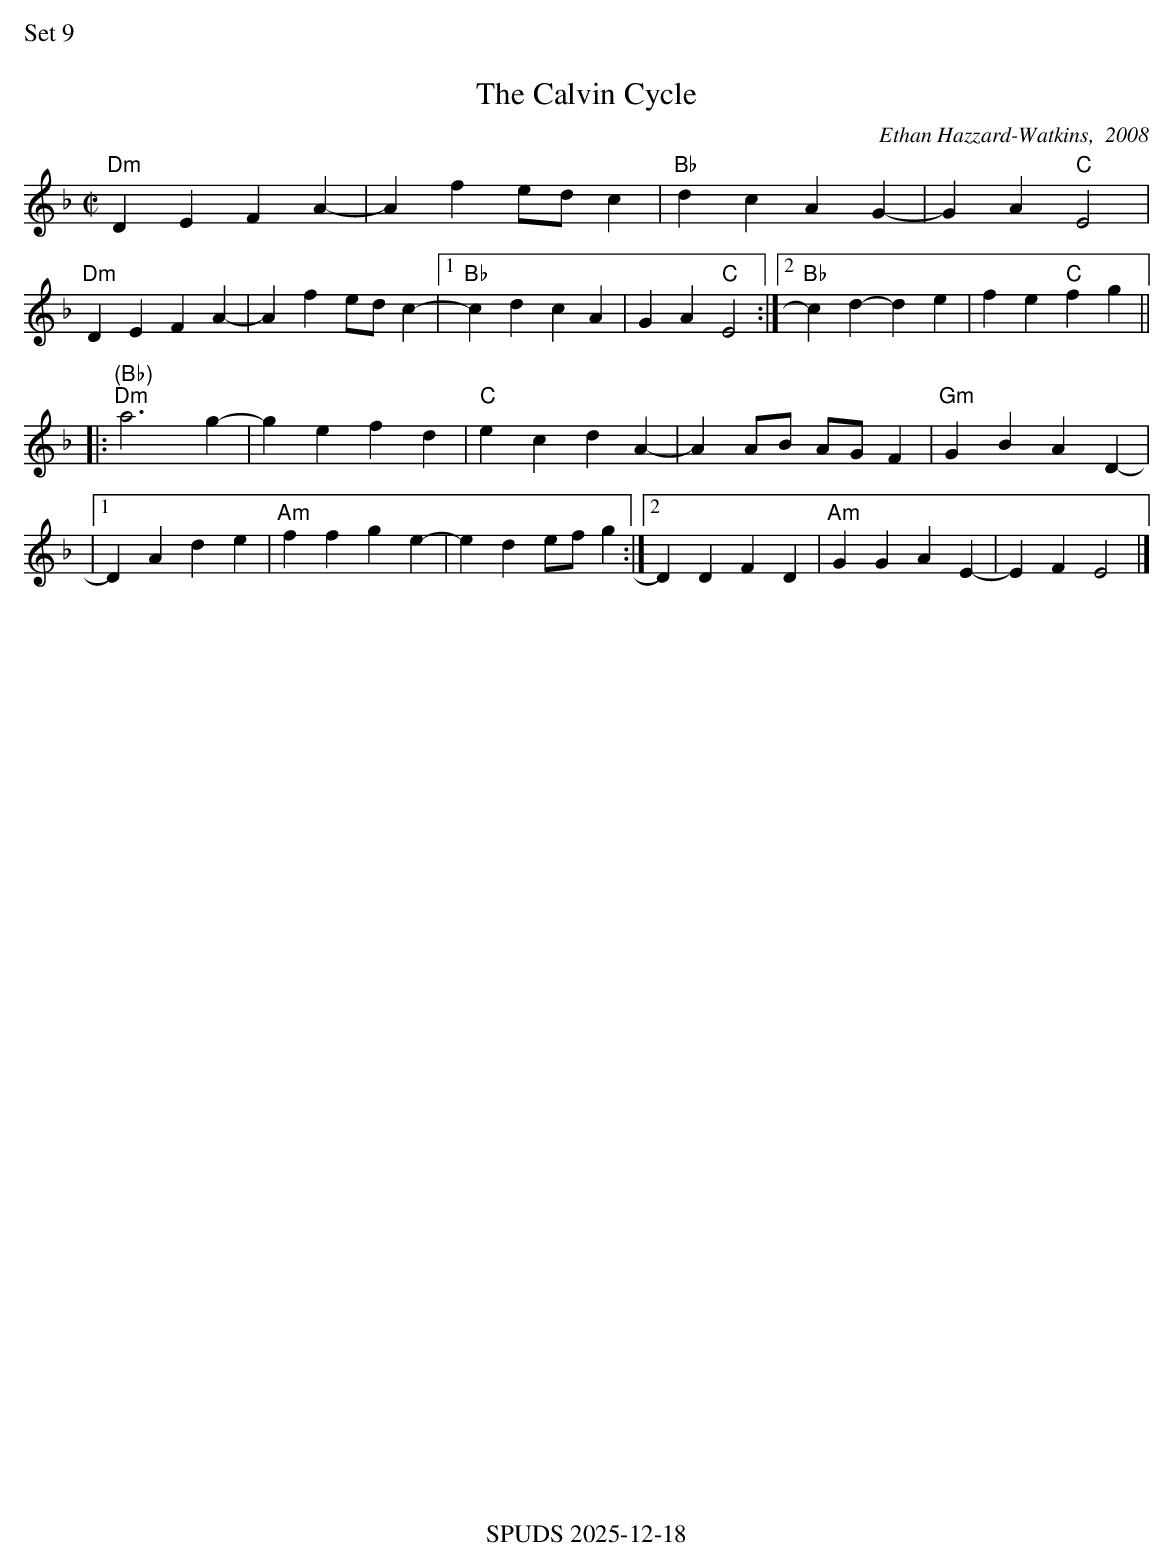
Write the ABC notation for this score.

X:1
%%text Set 9
T:The Calvin Cycle
C:Ethan Hazzard-Watkins,  2008
L:1/4
M:C|
K:Dm
"Dm"DEFA-|Af e/d/c| "Bb"dcAG-|GA "C"E2|
"Dm"DEFA-|Af e/d/c-|1"Bb"cdcA|GA"C"E2:|2"Bb"cd-de|fe "C"fg||
|:"(Bb)""Dm"a3g-|gefd|"C"ecdA-|A A/B/ A/G/ F|"Gm"GBAD-|
|1DAde|"Am"ffge-|e d e/f/g:|2DDFD|"Am"GGAE-|EFE2|]
